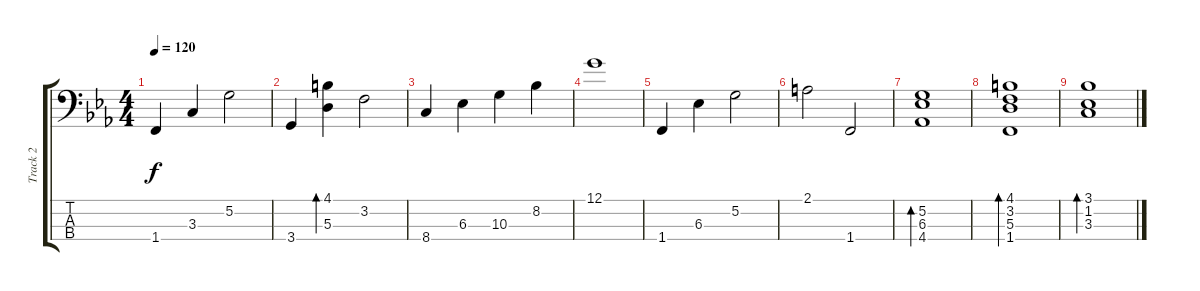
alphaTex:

\track ("Track 2" "Track 2") {instrument electricbassfinger}
\staff {score tabs}
\tuning (G2 D2 A1 E1) {hide}
\ts (4 4)
\tempo 120
\clef f4
\ks eb
1.4.4{dy f} 3.3.4 5.2.2 |
3.4.4 (4.1 5.3).4{bd 480} 3.2.2 |
8.4.4 6.3.4 10.3.4 8.2.4 |
12.1.1 |
1.4.4 6.3.4 5.2.2 |
2.1.2 1.4.2 |
(5.2 6.3 4.4).1{bd 480} |
(4.1 3.2 5.3 1.4).1{bd 480} |
(3.1 1.2 3.3).1{bd 480}
